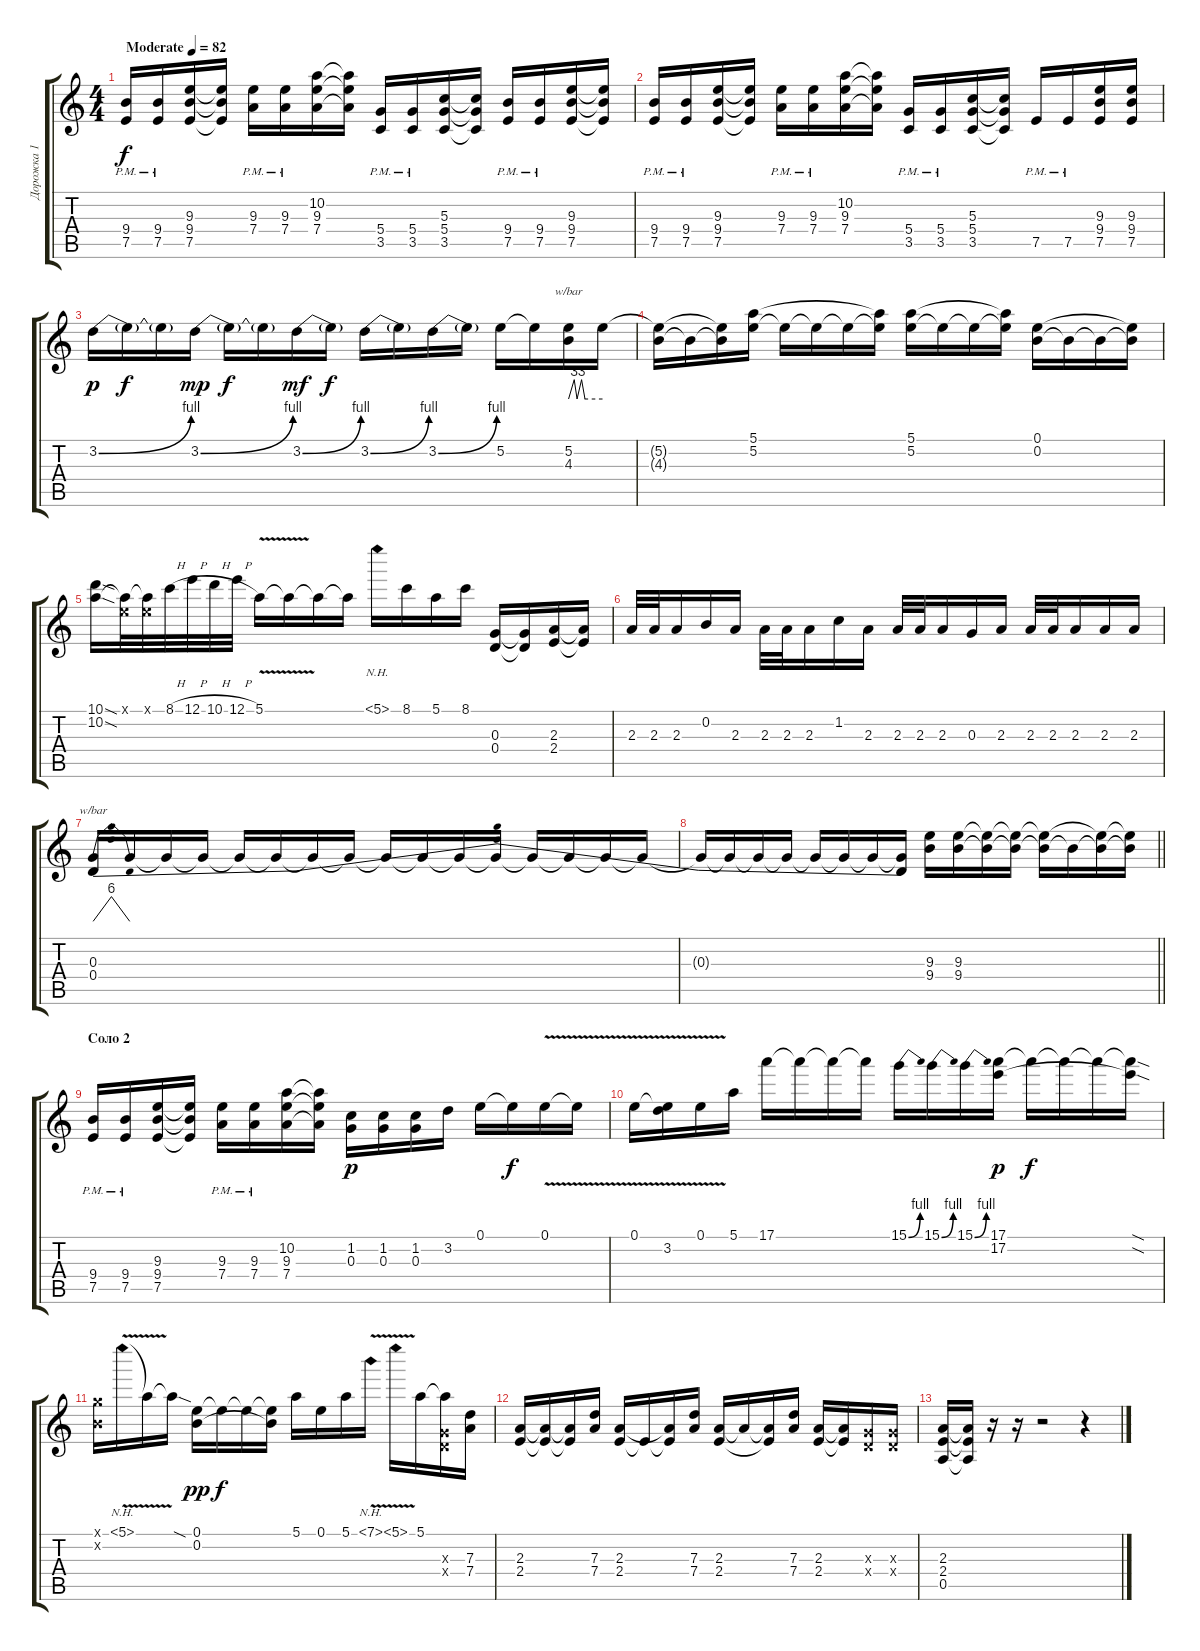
\track ("Дорожка 1" "Дорожка 1") {instrument overdrivenguitar}
\staff {score tabs}
\tuning (E4 B3 G3 D3 A2 E2) {hide}
\ts (4 4)
\tempo (82 "Moderate")
\clef g2
\ks c
(9.4{pm} 7.5{pm}).16{dy f instrument overdrivenguitar} (9.4{pm} 7.5{pm}).16 (9.3 9.4 7.5).16 (9.3{t} 9.4{t} 7.5{t}).16 (9.3{pm} 7.4{pm}).16 (9.3{pm} 7.4{pm}).16 (10.2 9.3 7.4).16 (10.2{t} 9.3{t} 7.4{t}).16 (5.4{pm} 3.5{pm}).16 (5.4{pm} 3.5{pm}).16 (5.3 5.4 3.5).16 (5.3{t} 5.4{t} 3.5{t}).16 (9.4{pm} 7.5{pm}).16 (9.4{pm} 7.5{pm}).16 (9.3 9.4 7.5).16 (9.3{t} 9.4{t} 7.5{t}).16 |
(9.4{pm} 7.5{pm}).16 (9.4{pm} 7.5{pm}).16 (9.3 9.4 7.5).16 (9.3{t} 9.4{t} 7.5{t}).16 (9.3{pm} 7.4{pm}).16 (9.3{pm} 7.4{pm}).16 (10.2 9.3 7.4).16 (10.2{t} 9.3{t} 7.4{t}).16 (5.4{pm} 3.5{pm}).16 (5.4{pm} 3.5{pm}).16 (5.3 5.4 3.5).16 (5.3{t} 5.4{t} 3.5{t}).16 7.5{pm}.16 7.5{pm}.16 (9.3 9.4 7.5).16 (9.3 9.4 7.5).16 |
3.2{be (bend 0 0 60 4)}.16{dy p} 3.2{t}.16{dy f} 3.2{t}.16 3.2{be (bend 0 0 60 4)}.16{dy mp} 3.2{t}.16{dy f} 3.2{t}.16 3.2{be (bend 0 0 60 4)}.16{dy mf} 3.2{t}.16{dy f} 3.2{be (bend 0 0 60 4)}.16 3.2{t}.16 3.2{be (bend 0 0 60 4)}.16 3.2{t}.16 5.2.16 5.2{t}.16 (5.2 4.3).16{tbe (custom default 0 0 10 12 15 0 23 12 29 0 60 0)} 5.2{t}.16 |
(5.2{t} 4.3{t}).16 4.3{t}.16 (5.2{t} 4.3{t}).16 (5.1 5.2).16 5.2{t}.16 5.2{t}.16 5.2{t}.16 (5.1{t} 5.2{t}).16 (5.1 5.2).16 5.2{t}.16 5.2{t}.16 (5.1{t} 5.2{t}).16 (0.1 0.2).16 0.2{t}.16 0.2{t}.16 (0.1{t} 0.2{t}).16 |
(10.1{sod} 10.2{sod}).16 (0.1{x} 10.2{t}).32 (0.1{x} 10.2{t}).32 8.1{h}.32 12.1{h}.32 10.1{h}.32 12.1{h}.32 5.1{v}.16 5.1{t}.16 5.1{t}.16 5.1{t}.16 5.1{nh}.16 8.1.16 5.1.16 8.1.16 (0.3 0.4).16 (0.3{t} 0.4{t}).16 (2.3 2.4).16 (2.3{t} 2.4{t}).16 |
2.3.32 2.3.32 2.3.16 0.2.16 2.3.16 2.3.32 2.3.32 2.3.16 1.2.16 2.3.16 2.3.32 2.3.32 2.3.16 0.3.16 2.3.16 2.3.32 2.3.32 2.3.16 2.3.16 2.3.16 |
(0.3 0.4).16{tbe (dip default 0 0 30 24 60 0)} 0.3{t}.16 0.3{t}.16 0.3{t}.16 0.3{t}.16 0.3{t}.16 0.3{t}.16 0.3{t}.16 0.3{t}.16 0.3{t}.16 0.3{t}.16 0.3{t}.16 0.3{t}.16 0.3{t}.16 0.3{t}.16 0.3{t}.16 |
\barLineRight lightlight
0.3{t}.16 0.3{t}.16 0.3{t}.16 0.3{t}.16 0.3{t}.16 0.3{t}.16 0.3{t}.16 (0.3{t} 0.4{t}).16 (9.3 9.4).16 (9.3 9.4).16 (9.3{t} 9.4{t}).16 (9.3{t} 9.4{t}).16 (9.3{t} 9.4{t}).16 9.4{t}.16 (9.3{t} 9.4{t}).16 (9.3{t} 9.4{t}).16 |
\section ("" "Соло 2")
(9.4{pm} 7.5{pm}).16 (9.4{pm} 7.5{pm}).16 (9.3 9.4 7.5).16 (9.3{t} 9.4{t} 7.5{t}).16 (9.3{pm} 7.4{pm}).16 (9.3{pm} 7.4{pm}).16 (10.2 9.3 7.4).16 (10.2{t} 9.3{t} 7.4{t}).16 (1.2 0.3).16{dy p} (1.2 0.3).16 (1.2 0.3).16 3.2.16 0.1.16 0.1{t}.16{dy f} 0.1{v}.16 0.1{t}.16 |
0.1{v}.16 (0.1{t} 3.2{v}).16 0.1{v}.16 5.1.16 17.1.16 17.1{t}.16 17.1{t}.16 17.1{t}.16 15.1{be (bend 0 0 60 4)}.16 15.1{be (bend 0 0 60 4)}.16 15.1{be (bend 0 0 60 4)}.16 (17.1 17.2).16{dy p} 17.1{t}.16{dy f} 17.1{t}.16 17.1{t}.16 (17.1{sod t} 17.2{sod t}).16 |
(3.1{x} 0.2{x}).16 5.1{nh v}.16 5.1{t}.16 5.1{sod t}.16 (0.1 0.2).16{dy pp} 0.1{t}.16{dy f} 0.1{t}.16 (0.1{t} 0.2{t}).16 5.1.16 0.1.16 5.1.16 7.1{nh v}.16 5.1{nh v}.16 5.1.16 (5.1{t} 0.3{x} 0.4{x}).16 (7.3 7.4).16 |
(2.3 2.4).16 (2.3{t} 2.4{t}).16 (2.3{t} 2.4{t}).16 (7.3 7.4).16 (2.3 2.4).16 2.4{t}.16 (2.3{t} 2.4{t}).16 (7.3 7.4).16 (2.3 2.4).16 2.3{t}.16 (2.3{t} 2.4{t}).16 (7.3 7.4).16 (2.3 2.4).16 (2.3{t} 2.4{t}).16 (0.3{x} 0.4{x}).16 (0.3{x} 0.4{x}).16 |
(2.3 2.4 0.5).16 (2.3{t} 2.4{t} 0.5{t}).16 r.16 r.16 r.2 r.4
